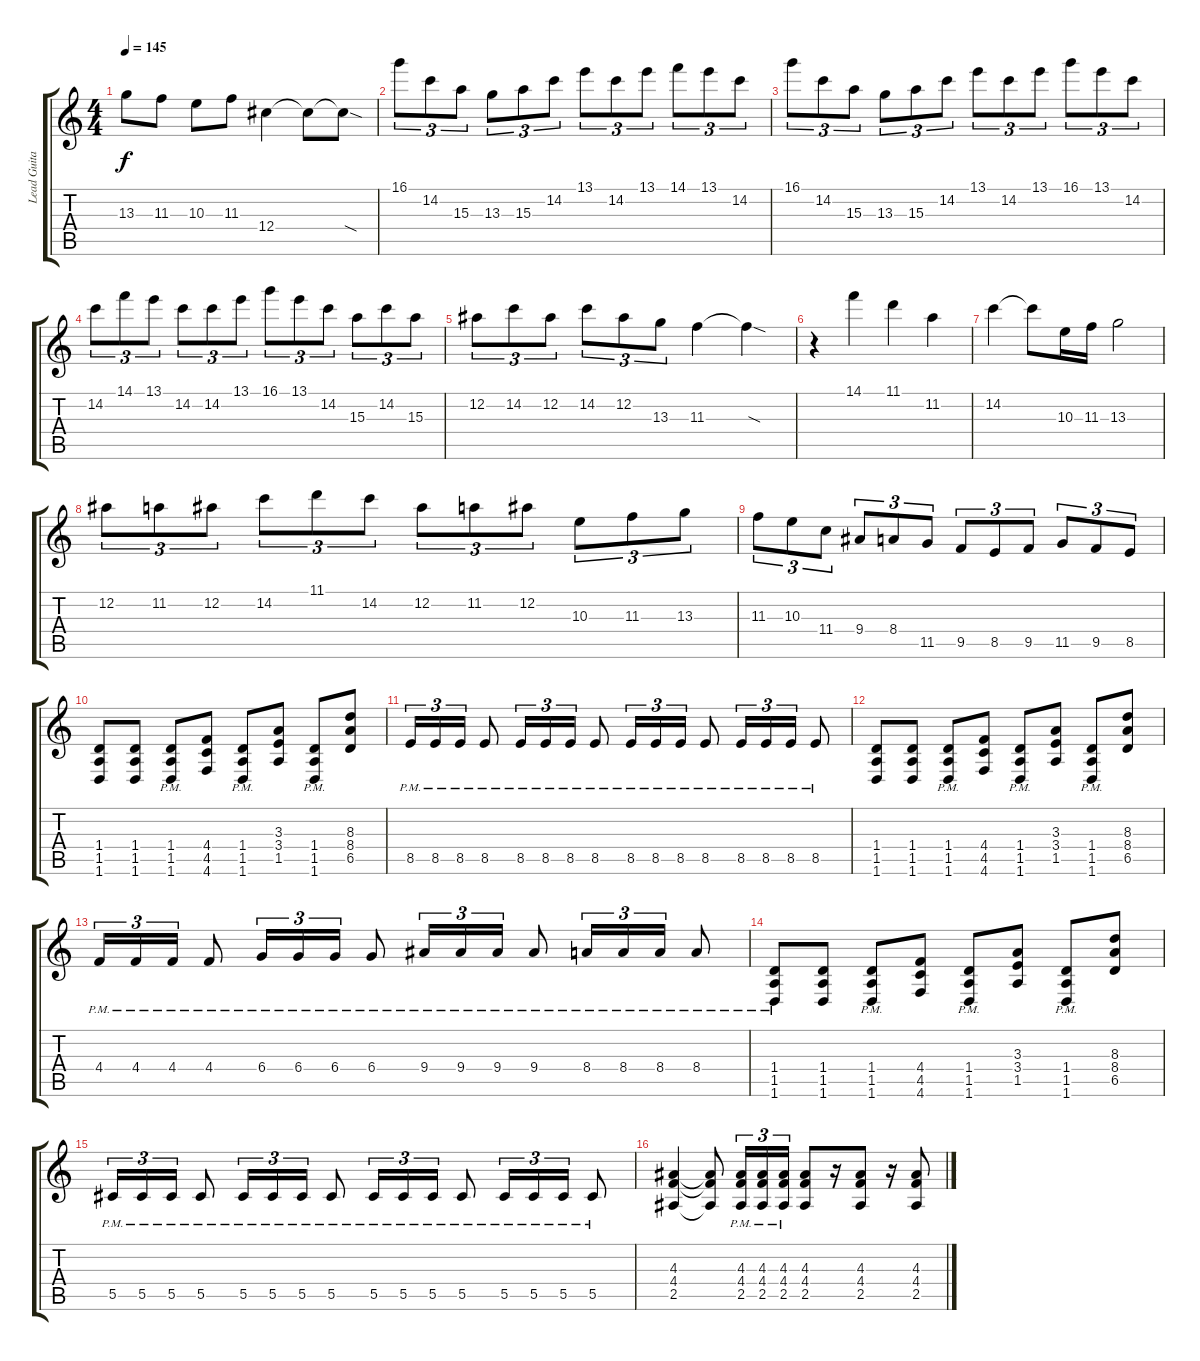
\track ("Lead Guitar" "Lead Guita") {instrument distortionguitar}
\staff {score tabs}
\tuning (Eb4 Bb3 Gb3 Db3 Ab2 Db2) {hide}
\ts (4 4)
\tempo 145
\clef g2
\ks c
13.3.8{dy f} 11.3.8 10.3.8 11.3.8 12.4.4 12.4{t}.8 12.4{sod t}.8 |
16.1.8{tu (3 2)} 14.2.8{tu (3 2)} 15.3.8{tu (3 2)} 13.3.8{tu (3 2)} 15.3.8{tu (3 2)} 14.2.8{tu (3 2)} 13.1.8{tu (3 2)} 14.2.8{tu (3 2)} 13.1.8{tu (3 2)} 14.1.8{tu (3 2)} 13.1.8{tu (3 2)} 14.2.8{tu (3 2)} |
16.1.8{tu (3 2)} 14.2.8{tu (3 2)} 15.3.8{tu (3 2)} 13.3.8{tu (3 2)} 15.3.8{tu (3 2)} 14.2.8{tu (3 2)} 13.1.8{tu (3 2)} 14.2.8{tu (3 2)} 13.1.8{tu (3 2)} 16.1.8{tu (3 2)} 13.1.8{tu (3 2)} 14.2.8{tu (3 2)} |
14.2.8{tu (3 2)} 14.1.8{tu (3 2)} 13.1.8{tu (3 2)} 14.2.8{tu (3 2)} 14.2.8{tu (3 2)} 13.1.8{tu (3 2)} 16.1.8{tu (3 2)} 13.1.8{tu (3 2)} 14.2.8{tu (3 2)} 15.3.8{tu (3 2)} 14.2.8{tu (3 2)} 15.3.8{tu (3 2)} |
12.2.8{tu (3 2)} 14.2.8{tu (3 2)} 12.2.8{tu (3 2)} 14.2.8{tu (3 2)} 12.2.8{tu (3 2)} 13.3.8{tu (3 2)} 11.3.4 11.3{sod t}.4 |
r.4 14.1.4 11.1.4 11.2.4 |
14.2.4 14.2{t}.8 10.3.16 11.3.16 13.3.2 |
12.2.8{tu (3 2)} 11.2.8{tu (3 2)} 12.2.8{tu (3 2)} 14.2.8{tu (3 2)} 11.1.8{tu (3 2)} 14.2.8{tu (3 2)} 12.2.8{tu (3 2)} 11.2.8{tu (3 2)} 12.2.8{tu (3 2)} 10.3.8{tu (3 2)} 11.3.8{tu (3 2)} 13.3.8{tu (3 2)} |
11.3.8{tu (3 2)} 10.3.8{tu (3 2)} 11.4.8{tu (3 2)} 9.4.8{tu (3 2)} 8.4.8{tu (3 2)} 11.5.8{tu (3 2)} 9.5.8{tu (3 2)} 8.5.8{tu (3 2)} 9.5.8{tu (3 2)} 11.5.8{tu (3 2)} 9.5.8{tu (3 2)} 8.5.8{tu (3 2)} |
(1.4 1.5 1.6).8 (1.4 1.5 1.6).8 (1.4{pm} 1.5{pm} 1.6{pm}).8 (4.4 4.5 4.6).8 (1.4{pm} 1.5{pm} 1.6{pm}).8 (3.3 3.4 1.5).8 (1.4{pm} 1.5{pm} 1.6{pm}).8 (8.3 8.4 6.5).8 |
8.5{pm}.16{tu (3 2)} 8.5{pm}.16{tu (3 2)} 8.5{pm}.16{tu (3 2)} 8.5{pm}.8 8.5{pm}.16{tu (3 2)} 8.5{pm}.16{tu (3 2)} 8.5{pm}.16{tu (3 2)} 8.5{pm}.8 8.5{pm}.16{tu (3 2)} 8.5{pm}.16{tu (3 2)} 8.5{pm}.16{tu (3 2)} 8.5{pm}.8 8.5{pm}.16{tu (3 2)} 8.5{pm}.16{tu (3 2)} 8.5{pm}.16{tu (3 2)} 8.5{pm}.8 |
(1.4 1.5 1.6).8 (1.4 1.5 1.6).8 (1.4{pm} 1.5{pm} 1.6{pm}).8 (4.4 4.5 4.6).8 (1.4{pm} 1.5{pm} 1.6{pm}).8 (3.3 3.4 1.5).8 (1.4{pm} 1.5{pm} 1.6{pm}).8 (8.3 8.4 6.5).8 |
4.4{pm}.16{tu (3 2)} 4.4{pm}.16{tu (3 2)} 4.4{pm}.16{tu (3 2)} 4.4{pm}.8 6.4{pm}.16{tu (3 2)} 6.4{pm}.16{tu (3 2)} 6.4{pm}.16{tu (3 2)} 6.4{pm}.8 9.4{pm}.16{tu (3 2)} 9.4{pm}.16{tu (3 2)} 9.4{pm}.16{tu (3 2)} 9.4{pm}.8 8.4{pm}.16{tu (3 2)} 8.4{pm}.16{tu (3 2)} 8.4{pm}.16{tu (3 2)} 8.4{pm}.8 |
(1.4{pm} 1.5{pm} 1.6{pm}).8 (1.4 1.5 1.6).8 (1.4{pm} 1.5{pm} 1.6{pm}).8 (4.4 4.5 4.6).8 (1.4{pm} 1.5{pm} 1.6{pm}).8 (3.3 3.4 1.5).8 (1.4{pm} 1.5{pm} 1.6{pm}).8 (8.3 8.4 6.5).8 |
5.5{pm}.16{tu (3 2)} 5.5{pm}.16{tu (3 2)} 5.5{pm}.16{tu (3 2)} 5.5{pm}.8 5.5{pm}.16{tu (3 2)} 5.5{pm}.16{tu (3 2)} 5.5{pm}.16{tu (3 2)} 5.5{pm}.8 5.5{pm}.16{tu (3 2)} 5.5{pm}.16{tu (3 2)} 5.5{pm}.16{tu (3 2)} 5.5{pm}.8 5.5{pm}.16{tu (3 2)} 5.5{pm}.16{tu (3 2)} 5.5{pm}.16{tu (3 2)} 5.5{pm}.8 |
(4.3 4.4 2.5).4 (4.3{t} 4.4{t} 2.5{t}).8 (4.3{pm} 4.4{pm} 2.5{pm}).16{tu (3 2)} (4.3{pm} 4.4{pm} 2.5{pm}).16{tu (3 2)} (4.3{pm} 4.4{pm} 2.5{pm}).16{tu (3 2)} (4.3 4.4 2.5).8 r.16 (4.3 4.4 2.5).8 r.16 (4.3 4.4 2.5).8
